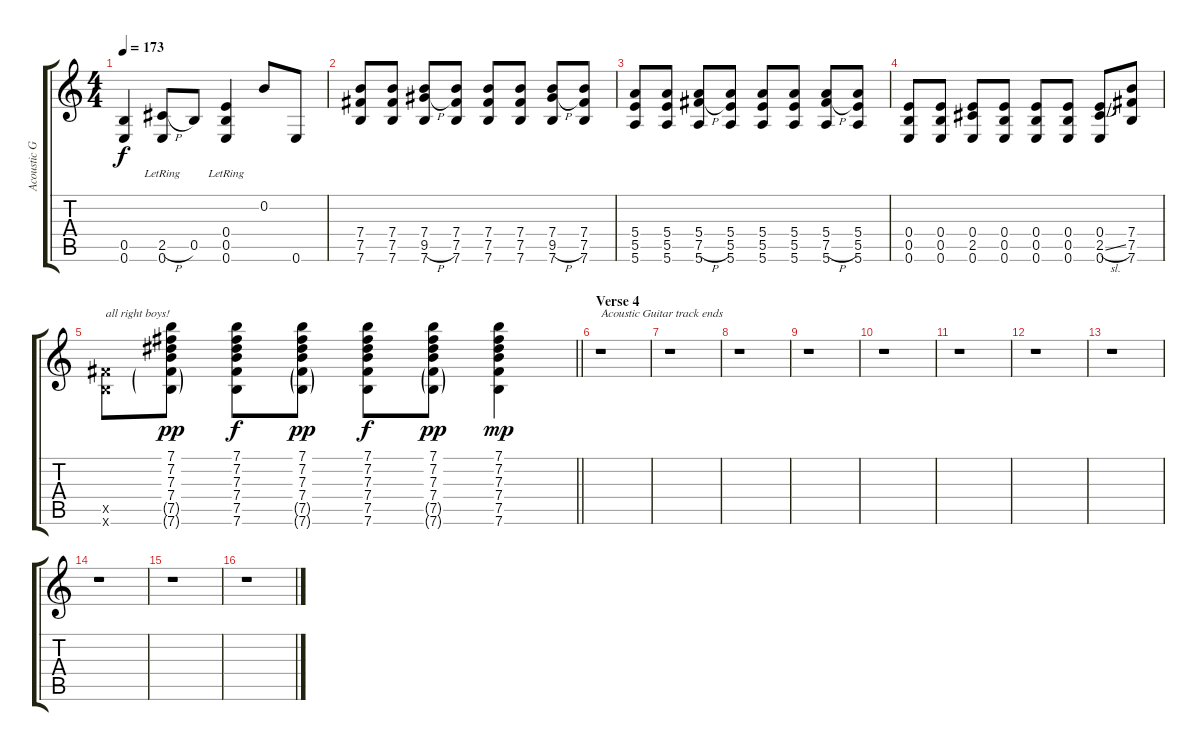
\track ("Acoustic Guitar (David Lee Roth)" "Acoustic G") {instrument acousticguitarsteel}
\staff {score tabs}
\tuning (E4 B3 Ab3 E3 B2 E2) {hide}
\ts (4 4)
\tempo 173
\clef g2
\ks c
(0.5 0.6).4{dy f} (2.5{h lr} 0.6{lr}).8 0.5.8 (0.4{lr} 0.5{lr} 0.6{lr}).4 0.2.8 0.6.8 |
(7.4 7.5 7.6).8 (7.4 7.5 7.6).8 (7.4 9.5{h} 7.6).8 (7.4 7.5 7.6).8 (7.4 7.5 7.6).8 (7.4 7.5 7.6).8 (7.4 9.5{h} 7.6).8 (7.4 7.5 7.6).8 |
(5.4 5.5 5.6).8 (5.4 5.5 5.6).8 (5.4 7.5{h} 5.6).8 (5.4 5.5 5.6).8 (5.4 5.5 5.6).8 (5.4 5.5 5.6).8 (5.4 7.5{h} 5.6).8 (5.4 5.5 5.6).8 |
(0.4 0.5 0.6).8 (0.4 0.5 0.6).8 (0.4 2.5 0.6).8 (0.4 0.5 0.6).8 (0.4 0.5 0.6).8 (0.4 0.5 0.6).8 (0.4 2.5{sl} 0.6).8 (7.4 7.5 7.6).8 |
\barLineRight lightlight
(7.5{x} 7.6{x}).8{txt "all right boys!"} (7.1 7.2 7.3 7.4 7.5{g} 7.6{g}).8{dy pp} (7.1 7.2 7.3 7.4 7.5 7.6).8{dy f} (7.1 7.2 7.3 7.4 7.5{g} 7.6{g}).8{dy pp} (7.1 7.2 7.3 7.4 7.5 7.6).8{dy f} (7.1 7.2 7.3 7.4 7.5{g} 7.6{g}).8{dy pp} (7.1 7.2 7.3 7.4 7.5 7.6).4{dy mp} |
\section ("" "Verse 4")
r.1{txt "Acoustic Guitar track ends"} |
r.1 |
r.1 |
r.1 |
r.1 |
r.1 |
r.1 |
r.1 |
r.1 |
r.1 |
r.1
